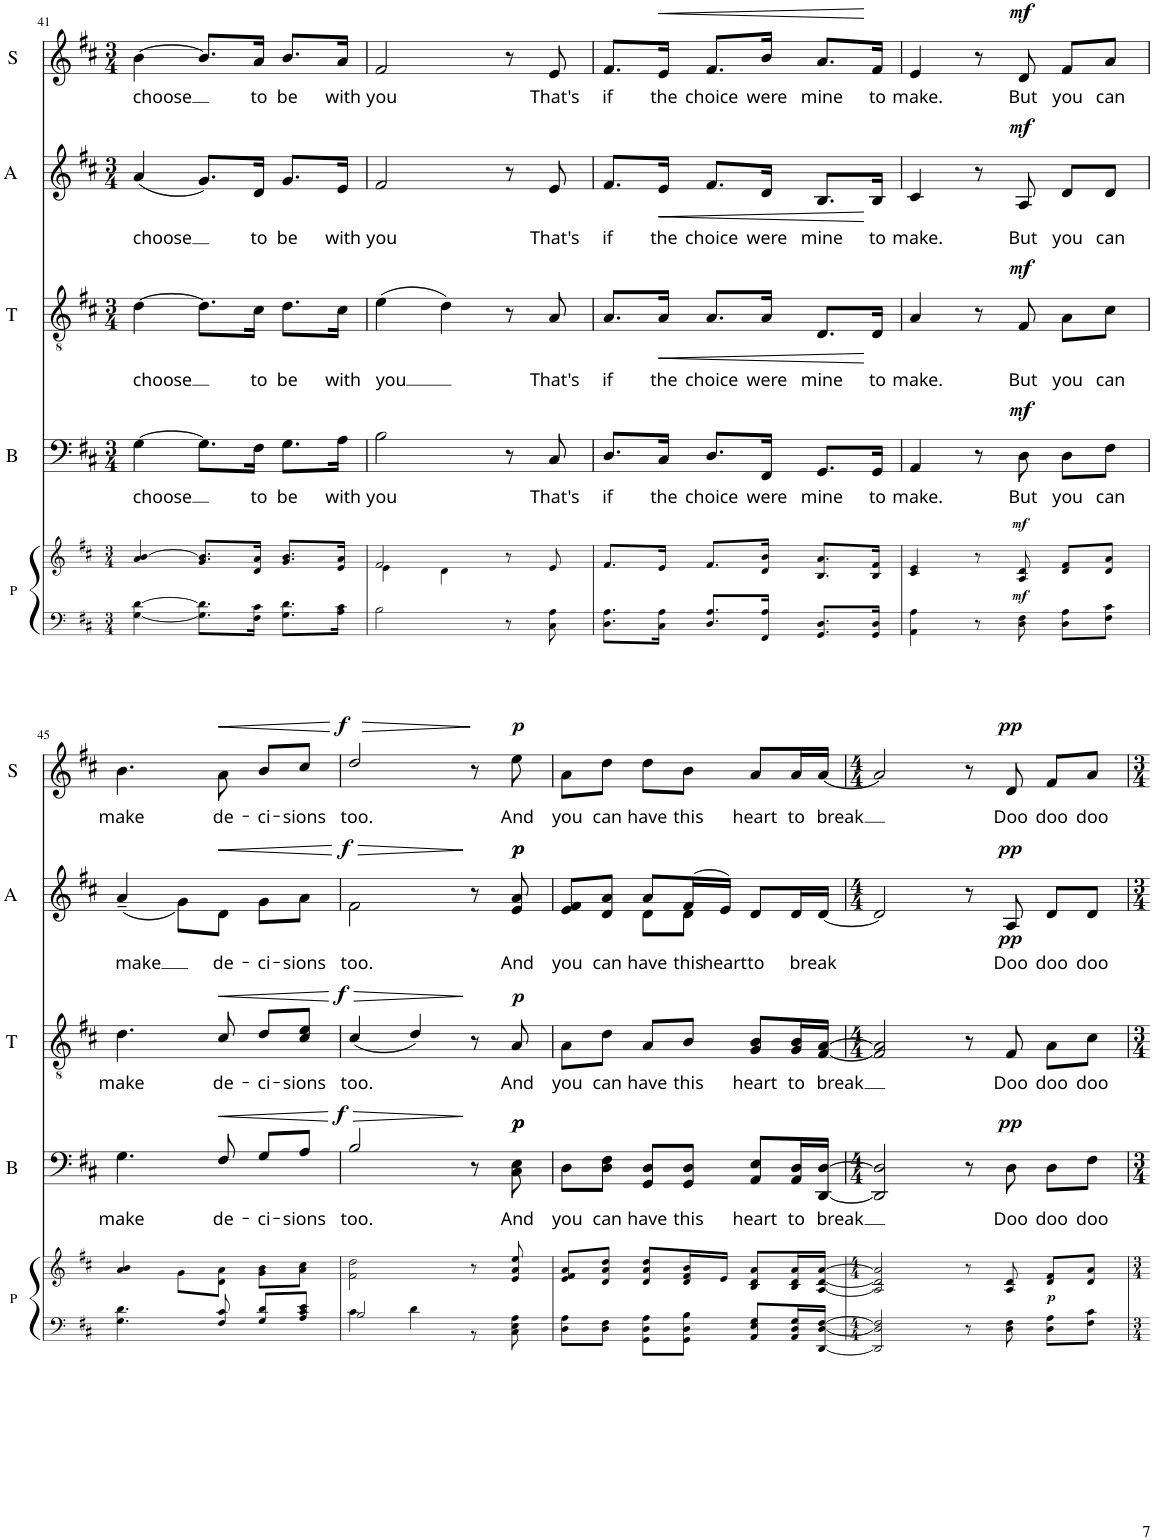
**kern	**kern	**dynam	**kern	**text	**dynam	**kern	**text	**dynam	**kern	**text	**dynam	**kern	**text	**dynam
*part5	*part5	*part5	*part4	*part4	*part4	*part3	*part3	*part3	*part2	*part2	*part2	*part1	*part1	*part1
*staff6	*staff5	*staff5/6	*staff4	*staff4	*staff4	*staff3	*staff3	*staff3	*staff2	*staff2	*staff2	*staff1	*staff1	*staff1
*I"Piano	*	*	*I"Bass	*	*	*I"Tenor	*	*	*I"Alto	*	*	*I"Soprano	*	*
*I'P	*	*	*I'B	*	*	*I'T	*	*	*I'A	*	*	*I'S	*	*
!!LO:PB:g=z
*clefF4	*clefG2	*	*clefF4	*	*	*clefGv2	*	*	*clefG2	*	*	*clefG2	*	*
*k[f#c#]	*k[f#c#]	*	*k[f#c#]	*	*	*k[f#c#]	*	*	*k[f#c#]	*	*	*k[f#c#]	*	*
*M3/4	*M3/4	*	*M3/4	*	*	*M3/4	*	*	*M3/4	*	*	*M3/4	*	*
=41	=41	=41	=41	=41	=41	=41	=41	=41	=41	=41	=41	=41	=41	=41
!	!	!	!	!LO:LY:b	!	!	!LO:LY:b	!	!	!LO:LY:b	!	!	!LO:LY:b	!
[<4G\ [>4d\	4a/ [>4b/	.	[>4G\	choose	.	[>4d\	choose	.	(<4a/	choose	.	[>4b\	choose	.
8.G\] 8.d\]L	8.g/ 8.b/]L	.	8.G\L]	.	.	8.d\L]	.	.	8.g/L)	.	.	8.b/L]	.	.
!	!	!	!	!LO:LY:b	!	!	!LO:LY:b	!	!	!LO:LY:b	!	!	!LO:LY:b	!
16F#\ 16c#\Jk	16d/ 16a/Jk	.	16F#\Jk	to	.	16c#\Jk	to	.	16d/Jk	to	.	16a/Jk	to	.
!	!	!	!	!LO:LY:b	!	!	!LO:LY:b	!	!	!LO:LY:b	!	!	!LO:LY:b	!
8.G\ 8.d\L	8.g/ 8.b/L	.	8.G\L	be	.	8.d\L	be	.	8.g/L	be	.	8.b/L	be	.
!	!	!	!	!LO:LY:b	!	!	!LO:LY:b	!	!	!LO:LY:b	!	!	!LO:LY:b	!
16A\ 16c#\Jk	16e/ 16a/Jk	.	16A\Jk	with	.	16c#\Jk	with	.	16e/Jk	with	.	16a/Jk	with	.
=42	=42	=42	=42	=42	=42	=42	=42	=42	=42	=42	=42	=42	=42	=42
*	*^	*	*	*	*	*	*	*	*	*	*	*	*	*
!	!	!	!	!	!LO:LY:b	!	!	!LO:LY:b	!	!	!LO:LY:b	!	!	!LO:LY:b	!
2B\	2f#/	4e\	.	2B\	you	.	(4e\	you	.	2f#/	you	.	2f#/	you	.
.	.	4d\	.	.	.	.	4d\)	.	.	.	.	.	.	.	.
8r	8r	4ryy	.	8r	.	.	8r	.	.	8r	.	.	8r	.	.
!	!	!	!	!	!LO:LY:b	!	!	!LO:LY:b	!	!	!LO:LY:b	!	!	!LO:LY:b	!
8C#\ 8A\	8e/	.	.	8C#/	That's	.	8A/	That's	.	8e/	That's	.	8e/	That's	.
*	*v	*v	*	*	*	*	*	*	*	*	*	*	*	*	*
=43	=43	=43	=43	=43	=43	=43	=43	=43	=43	=43	=43	=43	=43	=43
!	!	!	!	!LO:LY:b	!	!	!LO:LY:b	!	!	!LO:LY:b	!	!	!LO:LY:b	!
8.D\ 8.A\L	8.f#/L	.	8.D/L	if	.	8.A/L	if	.	8.f#/L	if	.	8.f#/L	if	.
!	!	!	!	!LO:LY:b	!	!	!LO:LY:b	!LO:HP:b	!	!LO:LY:b	!LO:HP:b	!	!LO:LY:b	!LO:HP:b
16C#\ 16A\Jk	16e/Jk	.	16C#/Jk	the	.	16A/Jk	the	<	16e/Jk	the	<	16e/Jk	the	<
!	!	!	!	!LO:LY:b	!	!	!LO:LY:b	!	!	!LO:LY:b	!	!	!LO:LY:b	!
8.D/ 8.A/L	8.f#/L	.	8.D/L	choice	.	8.A/L	choice	.	8.f#/L	choice	.	8.f#/L	choice	.
!	!	!	!	!LO:LY:b	!	!	!LO:LY:b	!	!	!LO:LY:b	!	!	!LO:LY:b	!
16FF#/ 16A/Jk	16d/ 16b/Jk	.	16FF#/Jk	were	.	16A/Jk	were	.	16d/Jk	were	.	16b/Jk	were	.
!	!	!	!	!LO:LY:b	!	!	!LO:LY:b	!	!	!LO:LY:b	!	!	!LO:LY:b	!
8.GG/ 8.D/L	8.B/ 8.a/L	.	8.GG/L	mine	.	8.D/L	mine	.	8.B/L	mine	.	8.a/L	mine	.
!	!	!	!	!LO:LY:b	!	!	!LO:LY:b	!	!	!LO:LY:b	!	!	!LO:LY:b	!
16GG/ 16D/Jk	16B/ 16f#/Jk	.	16GG/Jk	to	.	16D/Jk	to	[	16B/Jk	to	[	16f#/Jk	to	[
=44	=44	=44	=44	=44	=44	=44	=44	=44	=44	=44	=44	=44	=44	=44
!	!	!	!	!LO:LY:b	!	!	!LO:LY:b	!	!	!LO:LY:b	!	!	!LO:LY:b	!
4AA\ 4A\	4c#/ 4e/	.	4AA/	make.	.	4A/	make.	.	4c#/	make.	.	4e/	make.	.
8r	8r	.	8r	.	.	8r	.	.	8r	.	.	8r	.	.
!	!	!LO:DY:a=2	!	!LO:LY:b	!	!	!LO:LY:b	!	!	!LO:LY:b	!	!	!LO:LY:b	!
!	!	!LO:DY:n=1:a	!	!	!LO:DY:a	!	!	!LO:DY:a	!	!	!LO:DY:a	!	!	!LO:DY:a
8D\ 8F#\	8A/ 8d/	mf mf	8D\	But	mf	8F#/	But	mf	8A/	But	mf	8d/	But	mf
!	!	!	!	!LO:LY:b	!	!	!LO:LY:b	!	!	!LO:LY:b	!	!	!LO:LY:b	!
8D\ 8A\L	8d/ 8f#/L	.	8D\L	you	.	8A\L	you	.	8d/L	you	.	8f#/L	you	.
!	!	!	!	!LO:LY:b	!	!	!LO:LY:b	!	!	!LO:LY:b	!	!	!LO:LY:b	!
8F#\ 8c#\J	8d/ 8a/J	.	8F#\J	can	.	8c#\J	can	.	8d/J	can	.	8a/J	can	.
!!LO:LB:g=z
=45	=45	=45	=45	=45	=45	=45	=45	=45	=45	=45	=45	=45	=45	=45
!	!	!	!	!LO:LY:b	!	!	!LO:LY:b	!	!	!LO:LY:b	!	!	!LO:LY:b	!
4.G\ 4.d\	4a/ 4b/	.	4.G\	make	.	4.d\	make	.	(<4a~/	make	.	4.b\	make	.
.	8g\L	.	.	.	.	.	.	.	8g\L)	.	.	.	.	.
!	!	!	!	!LO:LY:b	!LO:HP:b	!	!LO:LY:b	!LO:HP:b	!	!LO:LY:b	!LO:HP:b	!	!LO:LY:b	!LO:HP:b
8F#/ 8c#/	8d\ 8a\J	.	8F#/	de-	<	8c#/	de-	<	8d\J	de-	<	8a\	de-	<
!	!	!	!	!LO:LY:b	!	!	!LO:LY:b	!	!	!LO:LY:b	!	!	!LO:LY:b	!
8G/ 8d/L	8g\ 8b\L	.	8G/L	-ci-	.	8d/L	-ci-	.	8g\L	-ci-	.	8b/L	-ci-	.
!	!	!	!	!LO:LY:b	!	!	!LO:LY:b	!	!	!LO:LY:b	!	!	!LO:LY:b	!
8A/ 8c#/ 8e/J	8a\ 8cc#\J	.	8A/J	-sions	.	8c#/ 8e/J	-sions	.	8a\J	-sions	.	8cc#/J	-sions	.
.	.	.	.	.	[	.	.	[	.	.	[	.	.	[
=46	=46	=46	=46	=46	=46	=46	=46	=46	=46	=46	=46	=46	=46	=46
*^	*	*	*	*	*	*	*	*	*	*	*	*	*	*
!	!	!	!	!	!LO:LY:b	!LO:HP:b	!	!LO:LY:b	!LO:HP:b	!	!LO:LY:b	!LO:HP:b	!	!LO:LY:b	!LO:HP:b
!	!	!	!	!	!	!LO:DY:n=1:a	!	!	!LO:DY:n=1:a	!	!	!LO:DY:n=1:a	!	!	!LO:DY:n=1:a
4c#\	2B/	2f#\ 2dd\	.	2B/	too.	> f	(4c#/	too.	> f	2f#\	too.	> f	2dd/	too.	> f
4d\	.	.	.	.	.	.	4d/)	.	.	.	.	.	.	.	.
4ryy	8r	8r	.	8r	.	]	8r	.	]	8r	.	]	8r	.	]
!	!	!	!	!	!LO:LY:b	!LO:DY:n=2:a	!	!LO:LY:b	!	!	!LO:LY:b	!	!	!LO:LY:b	!
!	!	!	!	!	!	!LO:DY:n=3:a	!	!	!LO:DY:n=2:a	!	!	!LO:DY:n=2:a	!	!	!
!	!	!	!	!	!	!	!	!	!	!	!	!LO:DY:n=3:a	!	!	!LO:DY:n=2:a
.	8C#\ 8E\ 8A\	8e/ 8a/ 8ee/	.	8C#\ 8E\	And	p p	8A/	And	p	8e/ 8a/	And	p p	8ee\	And	p
=47	=47	=47	=47	=47	=47	=47	=47	=47	=47	=47	=47	=47	=47	=47	=47
!	!	!	!	!	!LO:LY:b	!	!	!LO:LY:b	!	!	!LO:LY:b	!	!	!LO:LY:b	!
*v	*v	*	*	*	*	*	*	*	*	*^	*	*	*	*	*
8D\ 8A\L	8e/ 8f#/ 8a/L	.	8D\L	you	.	8A\L	you	.	8e/ 8f#/L	4ryy	you	.	8a\L	you	.
!	!	!	!	!LO:LY:b	!	!	!LO:LY:b	!	!	!	!LO:LY:b	!	!	!LO:LY:b	!
8D\ 8F#\J	8d/ 8a/ 8dd/J	.	8D\ 8F#\J	can	.	8d\J	can	.	8d/ 8a/J	.	can	.	8dd\J	can	.
!	!	!	!	!LO:LY:b	!	!	!LO:LY:b	!	!	!	!LO:LY:b	!	!	!LO:LY:b	!
8GG\ 8D\ 8A\L	8d/ 8a/ 8dd/L	.	8GG/ 8D/L	have	.	8A/L	have	.	8a/L	8d\L	have	.	8dd\L	have	.
!	!	!	!	!LO:LY:b	!	!	!LO:LY:b	!	!	!	!LO:LY:b	!	!	!LO:LY:b	!
8GG\ 8D\ 8B\J	16d/ 16f#/ 16b/L	.	8GG/ 8D/J	this	.	8B/J	this	.	(>16f#/L	8d\J	this	.	8b\J	this	.
!	!	!	!	!	!	!	!	!	!	!	!LO:LY:b	!	!	!	!
.	16e/JJ	.	.	.	.	.	.	.	16e/JJ)	.	heart	.	.	.	.
!	!	!	!	!LO:LY:b	!	!	!LO:LY:b	!	!	!	!LO:LY:b	!	!	!LO:LY:b	!
8AA/ 8E/ 8G/L	8B/ 8d/ 8a/L	.	8AA/ 8E/L	heart	.	8G/ 8B/L	heart	.	8d/L	4ryy	to	.	8a/L	heart	.
!	!	!	!	!LO:LY:b	!	!	!LO:LY:b	!	!	!	!LO:LY:b	!	!	!LO:LY:b	!
16AA/ 16D/ 16G/L	16B/ 16d/ 16a/L	.	16AA/ 16D/L	to	.	16G/ 16B/L	to	.	16d/L	.	break	.	16a/L	to	.
!	!	!	!	!LO:LY:b	!	!	!LO:LY:b	!	!	!	!	!	!	!LO:LY:b	!
[16DD/ [16D/ [16F#/JJ	[16A/ [16d/ [16a/JJ	.	[16DD/ [16D/JJ	break	.	[16F#/ [16A/JJ	break	.	[16d/JJ	.	.	.	[16a/JJ	break	.
*	*	*	*	*	*	*	*	*	*v	*v	*	*	*	*	*
=48	=48	=48	=48	=48	=48	=48	=48	=48	=48	=48	=48	=48	=48	=48
*M4/4	*M4/4	*	*M4/4	*	*	*M4/4	*	*	*M4/4	*	*	*M4/4	*	*
2DD/] 2D/] 2F#/]	2A/] 2d/] 2a/]	.	2DD/] 2D/]	.	.	2F#/] 2A/]	.	.	2d/]	.	.	2a/]	.	.
8r	8r	.	8r	.	.	8r	.	.	8r	.	.	8r	.	.
!	!	!	!	!LO:LY:b	!LO:DY:a	!	!LO:LY:b	!	!	!LO:LY:b	!LO:DY:a	!	!LO:LY:b	!
!	!	!	!	!	!	!	!	!	!	!	!LO:DY:n=1:b	!	!	!LO:DY:a
8D\ 8F#\	8A/ 8d/	.	8D\	Doo	pp	8F#/	Doo	.	8A/	Doo	pp pp	8d/	Doo	pp
!	!	!LO:DY:b	!	!LO:LY:b	!	!	!LO:LY:b	!	!	!LO:LY:b	!	!	!LO:LY:b	!
8D\ 8A\L	8d/ 8f#/L	p	8D\L	doo	.	8A\L	doo	.	8d/L	doo	.	8f#/L	doo	.
!	!	!	!	!LO:LY:b	!	!	!LO:LY:b	!	!	!LO:LY:b	!	!	!LO:LY:b	!
8F#\ 8c#\J	8d/ 8a/J	.	8F#\J	doo	.	8c#\J	doo	.	8d/J	doo	.	8a/J	doo	.
=	=	=	=	=	=	=	=	=	=	=	=	=	=	=
*-	*-	*-	*-	*-	*-	*-	*-	*-	*-	*-	*-	*-	*-	*-
